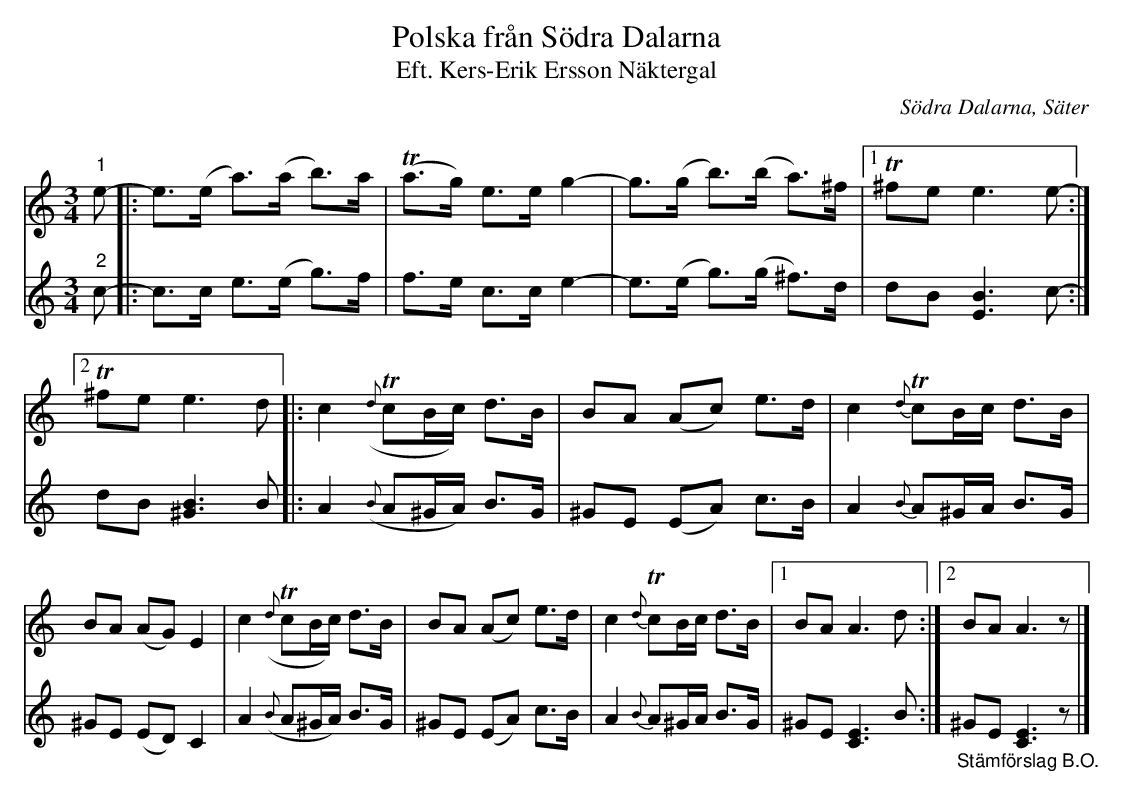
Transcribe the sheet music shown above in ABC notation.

X:1
T:Polska från Södra Dalarna
T:Eft. Kers-Erik Ersson Näktergal
O:Södra Dalarna, Säter
Q:90
L:1/8
M:3/4
V:1
K:Am
"^1" e- |: e>(e a>)(a b>)a |T (a>g) e>e g2- | g>(g b>)(b a>)^f |1T ^fe e3 e- :|2
T ^fe e3 d |: c2({d}  TcB/c/) d>B | BA (Ac) e>d | c2{d}T cB/c/ d>B | BA (AG) E2 |
c2({d}T cB/c/) d>B | BA (Ac) e>d | c2{d}T cB/c/ d>B |1 BA A3 d :|2 BA A3 z |]
V:2
"^2" c- |: c>c e>(e g>)f | f>e c>c e2- | e>(e g>)(g ^f>)d |1 dB [EB]3 c- :|2 dB [^GB]3 B |:
A2({B} A^G/A/) B>G | ^GE (EA) c>B | A2{B} A^G/A/ B>G | ^GE (ED) C2 | A2({B} A^G/A/) B>G |
^GE (EA) c>B | A2{B} A^G/A/ B>G |1 ^GE [CE]3 B :|2"_Stämförslag B.O." ^GE [CE]3 z |]
